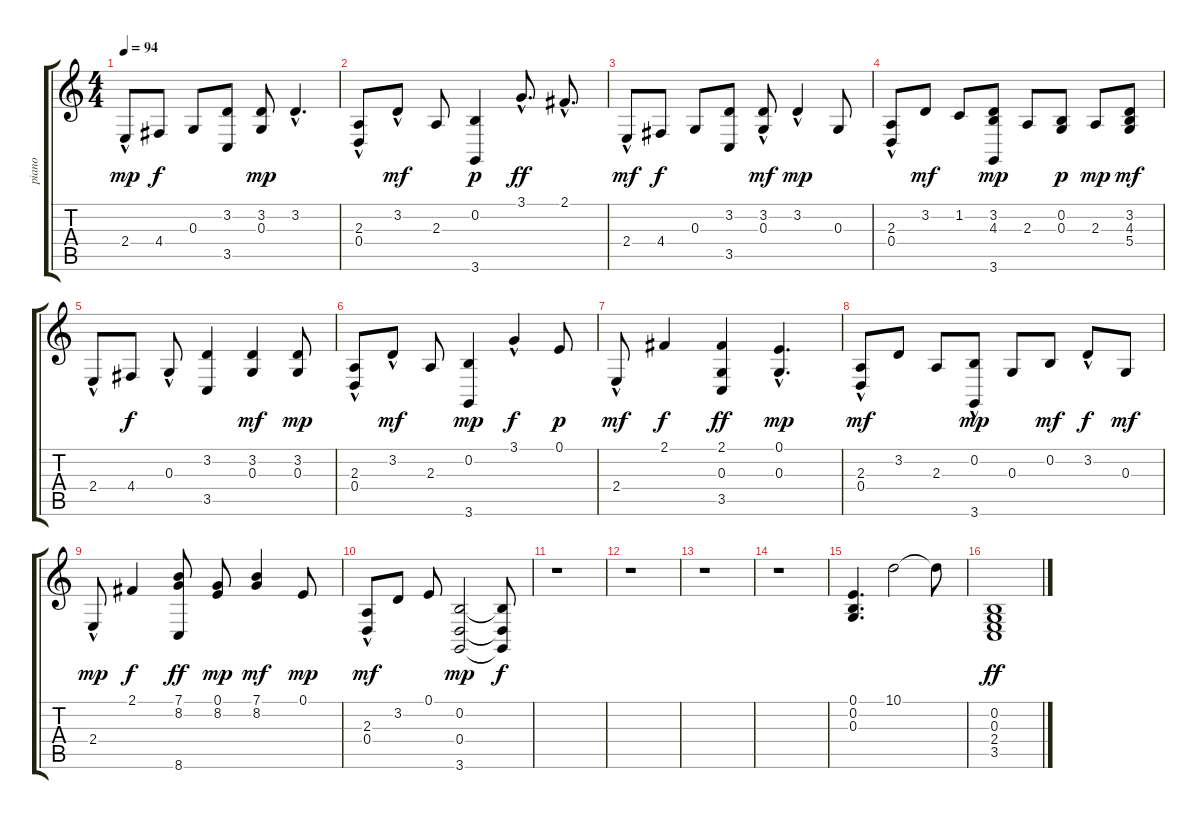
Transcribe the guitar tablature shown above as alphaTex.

\track ("piano" "piano") {instrument acousticgrandpiano}
\staff {score tabs}
\tuning (E4 B3 G3 D3 A2 E2) {hide}
\ts (4 4)
\tempo 94
\clef g2
\ks c
2.4{hac}.8{dy mp} 4.4.8{dy f} 0.3.8 (3.2 3.5).8 (3.2 0.3).8{dy mp} 3.2{hac}.4{d} |
(2.3 0.4{hac}).8 3.2{hac}.8{dy mf} 2.3.8 (0.2 3.6).4{dy p} 3.1{hac}.8{d dy ff} 2.1{hac}.8{d} |
2.4{hac}.8{dy mf} 4.4.8{dy f} 0.3.8 (3.2 3.5).8 (3.2 0.3{hac}).8{dy mf} 3.2{hac}.4{dy mp} 0.3.8 |
(2.3{hac} 0.4{hac}).8 3.2.8{dy mf} 1.2.8 (3.2 4.3 3.6).8{dy mp} 2.3.8 (0.2 0.3).8{dy p} 2.3.8{dy mp} (3.2 4.3 5.4).8{dy mf} |
2.4{hac}.8 4.4.8{dy f} 0.3{hac}.8 (3.2 3.5).4 (3.2 0.3).4{dy mf} (3.2 0.3).8{dy mp} |
(2.3 0.4{hac}).8 3.2{hac}.8{dy mf} 2.3.8 (0.2 3.6).4{dy mp} 3.1{hac}.4{dy f} 0.1.8{dy p} |
2.4{hac}.8{dy mf} 2.1.4{dy f} (2.1 0.3 3.5).4{dy ff} (0.1{hac} 0.3{hac}).4{d dy mp} |
(2.3 0.4{hac}).8{dy mf} 3.2.8 2.3.8 (0.2{hac} 3.6).8{dy mp} 0.3.8 0.2.8{dy mf} 3.2{hac}.8{dy f} 0.3.8{dy mf} |
2.4{hac}.8{dy mp} 2.1.4{dy f} (7.1 8.2 8.6).8{dy ff} (0.1 8.2).8{dy mp} (7.1 8.2).4{dy mf} 0.1.8{dy mp} |
(2.3 0.4{hac}).8{dy mf} 3.2.8 0.1.8 (0.2 0.4 3.6).2{dy mp} (0.2{t} 0.4{t} 3.6{t}).8{dy f} |
r.1 |
r.1 |
r.1 |
r.1 |
(0.1 0.2 0.3).4{d volume 3} 10.1.2 10.1{t}.8 |
(0.2 0.3 2.4 3.5).1{dy ff}
